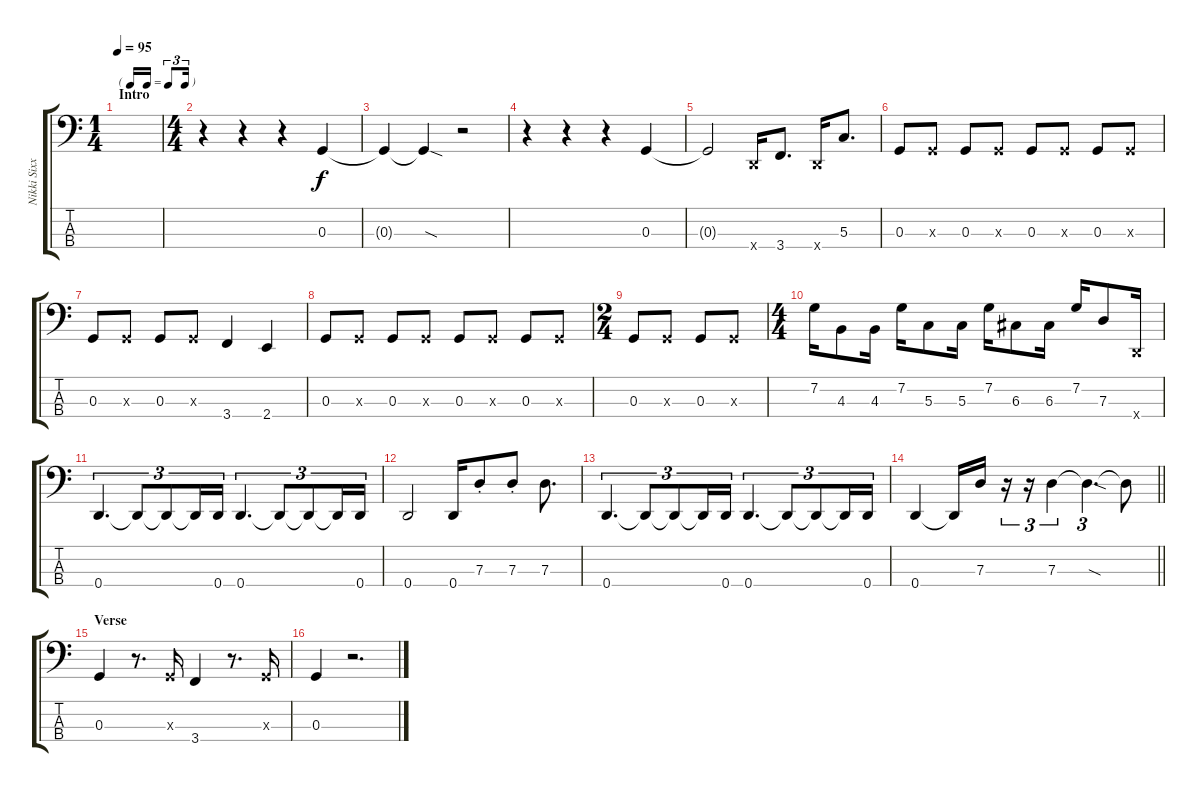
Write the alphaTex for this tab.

\track ("Nikki Sixx" "Nikki Sixx") {instrument electricbasspick}
\staff {score tabs}
\tuning (F2 C2 G1 D1) {hide}
\ts (1 4)
\tf triplet16th
\section ("" "Intro")
\tempo 95
\clef f4
\ks c
|
\ts (4 4)
r.4 r.4 r.4 0.3.4 |
0.3{t}.4 0.3{sod t}.4 r.2 |
r.4 r.4 r.4 0.3.4 |
0.3{t}.2 0.4{x}.16 3.4.8{d} 0.4{x}.16 5.3.8{d} |
0.3.8 0.3{x}.8 0.3.8 0.3{x}.8 0.3.8 0.3{x}.8 0.3.8 0.3{x}.8 |
0.3.8 0.3{x}.8 0.3.8 0.3{x}.8 3.4.4 2.4.4 |
0.3.8 0.3{x}.8 0.3.8 0.3{x}.8 0.3.8 0.3{x}.8 0.3.8 0.3{x}.8 |
\ts (2 4)
0.3.8 0.3{x}.8 0.3.8 0.3{x}.8 |
\ts (4 4)
7.2.16 4.3.8 4.3.16 7.2.16 5.3.8 5.3.16 7.2.16 6.3.8 6.3.16 7.2.16 7.3.8 0.4{x}.16 |
0.4.4{d tu (3 2)} 0.4{t}.8{tu (3 2)} 0.4{t}.8{tu (3 2)} 0.4{t}.16{tu (3 2)} 0.4.16{tu (3 2)} 0.4.4{d tu (3 2)} 0.4{t}.8{tu (3 2)} 0.4{t}.8{tu (3 2)} 0.4{t}.16{tu (3 2)} 0.4.16{tu (3 2)} |
0.4.2 0.4.16 7.3{st}.8 7.3{st}.8 7.3.8{d} |
0.4.4{d tu (3 2)} 0.4{t}.8{tu (3 2)} 0.4{t}.8{tu (3 2)} 0.4{t}.16{tu (3 2)} 0.4.16{tu (3 2)} 0.4.4{d tu (3 2)} 0.4{t}.8{tu (3 2)} 0.4{t}.8{tu (3 2)} 0.4{t}.16{tu (3 2)} 0.4.16{tu (3 2)} |
\barLineRight lightlight
0.4.4 0.4{t}.16 7.3.16 r.16{tu (3 2)} r.16{tu (3 2)} 7.3.4{tu (3 2)} 7.3{sod t}.4{d tu (3 2)} 7.3{t}.8 |
\section ("" "Verse")
0.3.4 r.8{d} 0.3{x}.16 3.4.4 r.8{d} 0.3{x}.16 |
0.3.4 r.2{d}
